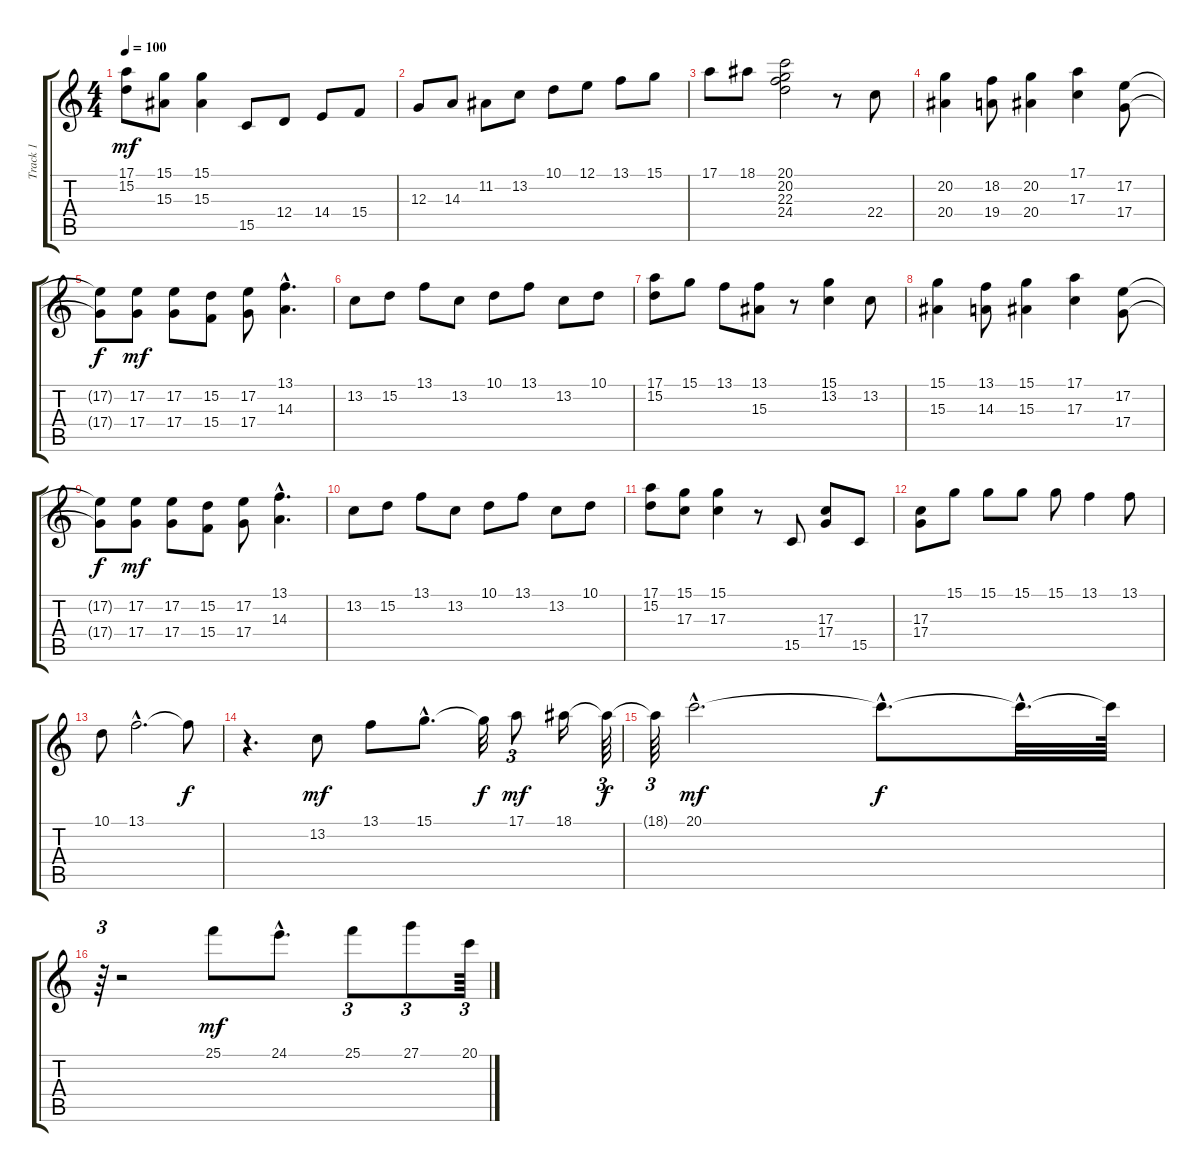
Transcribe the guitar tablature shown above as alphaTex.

\track ("Track 1" "Track 1") {instrument acousticgrandpiano}
\staff {score tabs}
\tuning (E4 B3 G3 D3 A2 E2) {hide}
\ts (4 4)
\tempo 100
\clef g2
\ks c
(17.1 15.2).8{dy mf} (15.1 15.3).8 (15.1 15.3).4 15.5.8 12.4.8 14.4.8 15.4.8 |
12.3.8 14.3.8 11.2.8 13.2.8 10.1.8 12.1.8 13.1.8 15.1.8 |
17.1.8 18.1.8 (20.1 20.2 22.3 24.4).2 r.8 22.4.8 |
(20.2 20.4).4 (18.2 19.4).8 (20.2 20.4).4 (17.1 17.3).4 (17.2 17.4).8 |
(17.2{t} 17.4{t}).8{dy f} (17.2 17.4).8{dy mf} (17.2 17.4).8 (15.2 15.4).8 (17.2 17.4).8 (13.1{hac} 14.3{hac}).4{d} |
13.2.8 15.2.8 13.1.8 13.2.8 10.1.8 13.1.8 13.2.8 10.1.8 |
(17.1 15.2).8 15.1.8 13.1.8 (13.1 15.3).8 r.8 (15.1 13.2).4 13.2.8 |
(15.1 15.3).4 (13.1 14.3).8 (15.1 15.3).4 (17.1 17.3).4 (17.2 17.4).8 |
(17.2{t} 17.4{t}).8{dy f} (17.2 17.4).8{dy mf} (17.2 17.4).8 (15.2 15.4).8 (17.2 17.4).8 (13.1{hac} 14.3{hac}).4{d} |
13.2.8 15.2.8 13.1.8 13.2.8 10.1.8 13.1.8 13.2.8 10.1.8 |
(17.1 15.2).8 (15.1 17.3).8 (15.1 17.3).4 r.8 15.5.8 (17.3 17.4).8 15.5.8 |
(17.3 17.4).8 15.1.8 15.1.8 15.1.8 15.1.8 13.1.4 13.1.8 |
10.1.8 13.1{hac}.2{d} 13.1{t}.8{dy f} |
r.4{d} 13.2.8{dy mf} 13.1.8 15.1{hac}.8{d} 15.1{t}.32{dy f} 17.1.8{tu (3 2) dy mf} 18.1.16 18.1{t}.64{tu (3 2) dy f} |
18.1{t}.64{tu (3 2)} 20.1{hac}.2{d dy mf} 20.1{hac t}.8{d dy f} 20.1{hac t}.32{d} 20.1{t}.64 |
r.64{tu (3 2)} r.2 25.1.8{dy mf} 24.1{hac}.8{d} 25.1.8{tu (3 2)} 27.1.8{tu (3 2)} 20.1.64{tu (3 2)}
